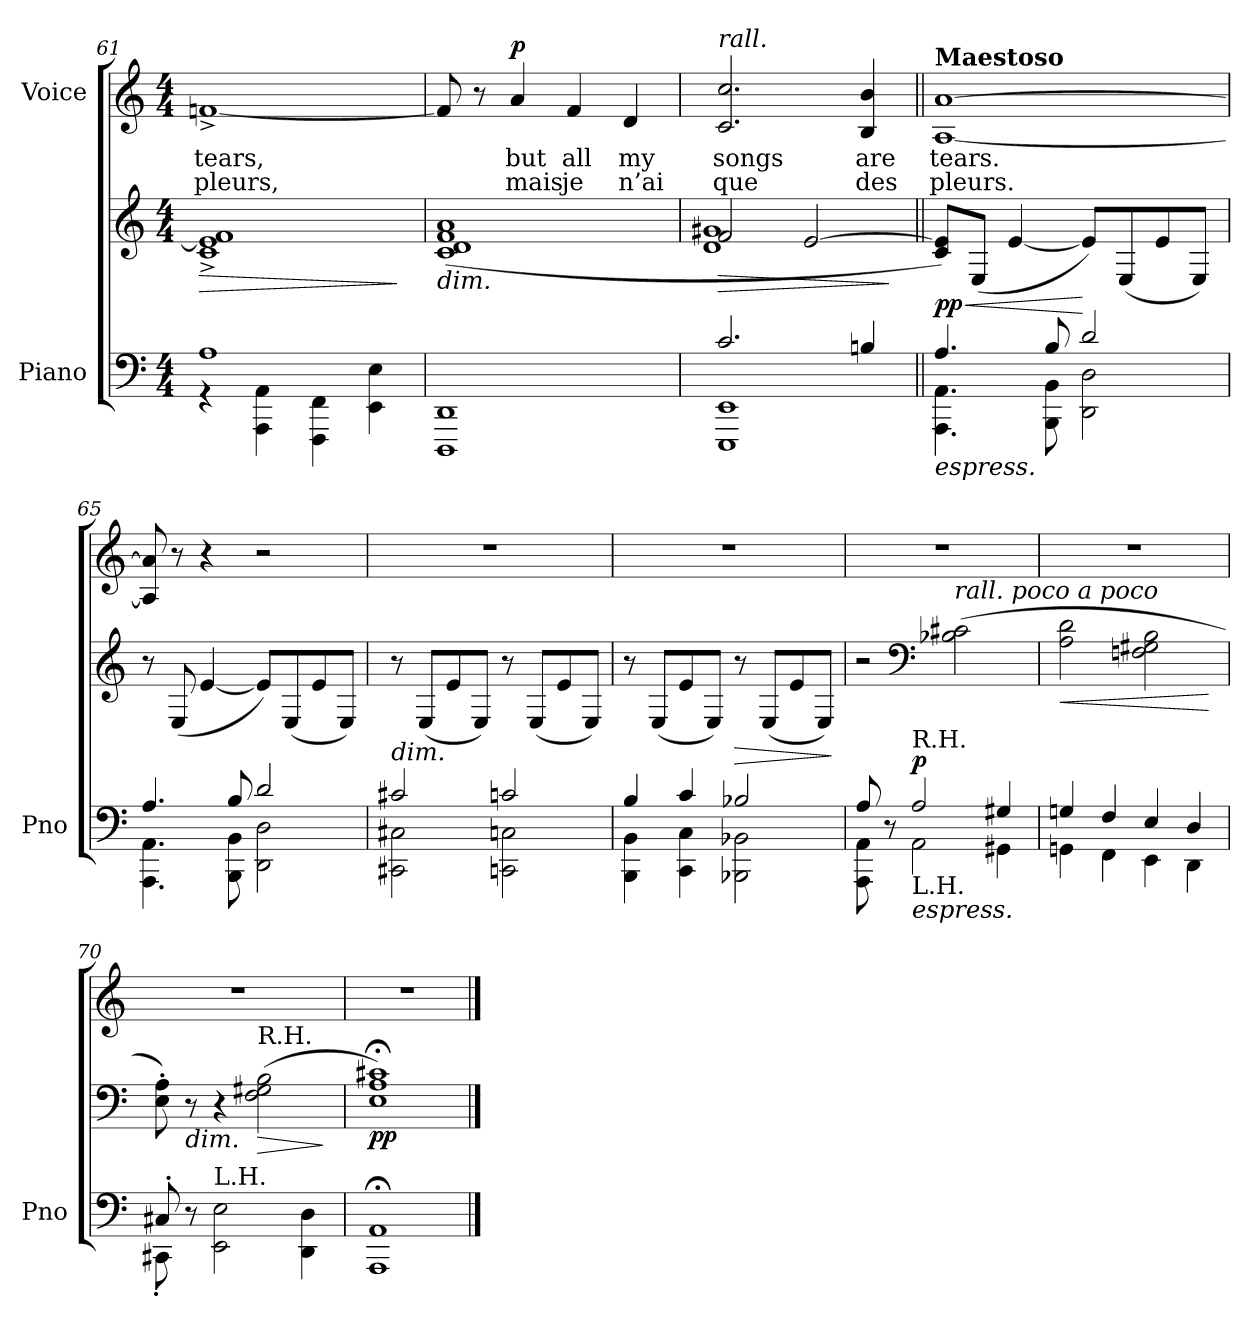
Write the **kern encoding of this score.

**kern	**kern	**dynam	**kern	**text	**text	**dynam
*part2	*part2	*part2	*part1	*part1	*part1	*part1
*staff3	*staff2	*staff2/3	*staff1	*staff1	*staff1	*staff1
*I"Piano	*	*	*I"Voice	*	*	*
*I'Pno	*	*	*	*	*	*
!!LO:LB:g=z
*clefF4	*clefG2	*	*clefG2	*	*	*
*k[]	*k[]	*	*k[]	*	*	*
*M4/4	*M4/4	*	*M4/4	*	*	*
=61	=61	=61	=61	=61	=61	=61
*^	*	*	*	*	*	*
!	!	!	!LO:HP:b	!	!LO:LY:b	!LO:LY:b	!
1A	4r	1c^ 1e]^ 1f^	>	[1fn^	tears,	pleurs,	.
.	4AAA\ 4AA\	.	.	.	.	.	.
.	4FFF\ 4FF\	.	.	.	.	.	.
.	4EE\ 4E\	.	.	.	.	.	.
*v	*v	*	*	*	*	*	*
.	.	]	.	.	.	.
=62	=62	=62	=62	=62	=62	=62
!	!LO:TX:b:i:t=dim.	!	!	!	!	!
1DDD 1DD	(>1c 1d 1f 1a	.	8f/]	.	.	.
.	.	.	8r	.	.	.
!	!	!	!	!LO:LY:b	!LO:LY:b	!LO:DY:a
.	.	.	4a/	but	mais	p
!	!	!	!	!LO:LY:b	!LO:LY:b	!
.	.	.	4f/	all	je	.
!	!	!	!	!LO:LY:b	!LO:LY:b	!
.	.	.	4d/	my	n’ai	.
=63	=63	=63	=63	=63	=63	=63
*^	*	*	*	*	*	*
!	!	!	!	!LO:TX:a:i:t=rall.	!	!	!
!	!	!	!LO:HP:b	!	!LO:LY:b	!LO:LY:b	!
*	*	*^	*	*	*	*	*
2.c/	1EEE 1EE	2f/	1d 1g#X	>	2.c/ 2.cc/	songs	que	.
.	.	[2e/	.	.	.	.	.	.
!	!	!	!	!	!	!LO:LY:b	!LO:LY:b	!
4Bn/	.	.	.	.	4B/ 4b/	are	des	.
*v	*v	*	*	*	*	*	*	*
*	*v	*v	*	*	*	*	*
.	.	]	.	.	.	.
=64||	=64||	=64||	=64||	=64||	=64||	=64||
*	*	*	*MM72	*	*	*
*^	*	*	*	*	*	*
!	!	!	!	!LO:TX:a:B:t=Maestoso	!	!	!
!LO:TX:b:i:t=espress.	!	!	!	!	!	!	!
!	!	!	!LO:HP:b	!	!LO:LY:b	!LO:LY:b	!
!	!	!	!LO:DY:n=1:b	!	!	!	!
4.A/	4.AAA\ 4.AA\	8c/ 8e/]L)	< pp	[1A [1a	tears.	pleurs.	.
.	.	(>8E/J	.	.	.	.	.
.	.	[4e/	.	.	.	.	.
8B/	8BBB\ 8BB\	.	.	.	.	.	.
2d/	2DD\ 2D\	8e/L])	[	.	.	.	.
.	.	(>8E/	.	.	.	.	.
.	.	8e/	.	.	.	.	.
.	.	8E/J)	.	.	.	.	.
!!LO:LB:g=z
=65	=65	=65	=65	=65	=65	=65	=65
4.A/	4.AAA\ 4.AA\	8r	.	8A/] 8a/]	.	.	.
.	.	(>8E/	.	8r	.	.	.
.	.	[4e/	.	4r	.	.	.
8B/	8BBB\ 8BB\	.	.	.	.	.	.
2d/	2DD\ 2D\	8e/L])	.	2r	.	.	.
.	.	(>8E/	.	.	.	.	.
.	.	8e/	.	.	.	.	.
.	.	8E/J)	.	.	.	.	.
=66	=66	=66	=66	=66	=66	=66	=66
!	!	!LO:TX:b:i:t=dim.	!	!	!	!	!
2c#X/	2CC#X\ 2C#X\	8r	.	1r	.	.	.
.	.	(>8E/L	.	.	.	.	.
.	.	8e/	.	.	.	.	.
.	.	8E/J)	.	.	.	.	.
2cn/	2CCn\ 2Cn\	8r	.	.	.	.	.
.	.	(>8E/L	.	.	.	.	.
.	.	8e/	.	.	.	.	.
.	.	8E/J)	.	.	.	.	.
=67	=67	=67	=67	=67	=67	=67	=67
4B/	4BBB\ 4BB\	8r	.	1r	.	.	.
.	.	(>8E/L	.	.	.	.	.
4c/	4CC\ 4C\	8e/	.	.	.	.	.
.	.	8E/J)	.	.	.	.	.
!	!	!	!LO:HP:b	!	!	!	!
2B-X/	2BBB-X\ 2BB-X\	8r	>	.	.	.	.
.	.	(>8E/L	.	.	.	.	.
.	.	8e/	.	.	.	.	.
.	.	8E/J)	.	.	.	.	.
*v	*v	*	*	*	*	*	*
.	.	]	.	.	.	.
!!LO:LB:g=z
=68	=68	=68	=68	=68	=68	=68
*^	*	*	*	*	*	*
8A/	8AAA\ 8AA\	2r	.	1r	.	.	.
8r	8ryy	.	.	.	.	.	.
!LO:TX:a:t=R.H.	!	!	!	!	!	!	!
!LO:TX:b:t=L.H.	!	!	!	!	!	!	!
!LO:TX:b:i:t=espress.	!	!	!	!	!	!	!
!	!	!	!LO:DY:a=2	!	!	!	!
2A/	2AA\	.	p	.	.	.	.
*	*	*clefF4	*	*	*	*	*
!	!	!LO:TX:a:i:t=rall.  poco a poco	!	!	!	!	!
.	.	(>2B-X\ 2c#X\	.	.	.	.	.
4G#X/	4GG#X\	.	.	.	.	.	.
=69	=69	=69	=69	=69	=69	=69	=69
!	!	!	!LO:HP:b	!	!	!	!
4Gn/	4GGn\	2A\ 2d\	<	1r	.	.	.
4F/	4FF\	.	.	.	.	.	.
4E/	4EE\	2Fn\ 2G#X\ 2B\	.	.	.	.	.
4D/	4DD\	.	.	.	.	.	.
*v	*v	*	*	*	*	*	*
.	.	[	.	.	.	.
=70	=70	=70	=70	=70	=70	=70
*^	*	*	*	*	*	*
8C#X'/	8CC#X'\	8E\' 8A\')	.	1r	.	.	.
!	!	!LO:TX:b:i:t=dim.	!	!	!	!	!
8r	2..ryy	8r	.	.	.	.	.
!LO:TX:a:t=L.H.	!	!	!	!	!	!	!
2EE\ 2E\	.	4r	.	.	.	.	.
!	!	!LO:TX:a:t=R.H.	!	!	!	!	!
!	!	!	!LO:HP:b	!	!	!	!
.	.	(>2F\ 2G#X\ 2B\	>	.	.	.	.
4DD\ 4D\	.	.	.	.	.	.	.
*v	*v	*	*	*	*	*	*
.	.	]	.	.	.	.
=71	=71	=71	=71	=71	=71	=71
!	!	!LO:DY:b	!	!	!	!
1AAA; 1AA;	1E;< 1A;< 1c#X;<)	pp	1r	.	.	.
==	==	==	==	==	==	==
*-	*-	*-	*-	*-	*-	*-
